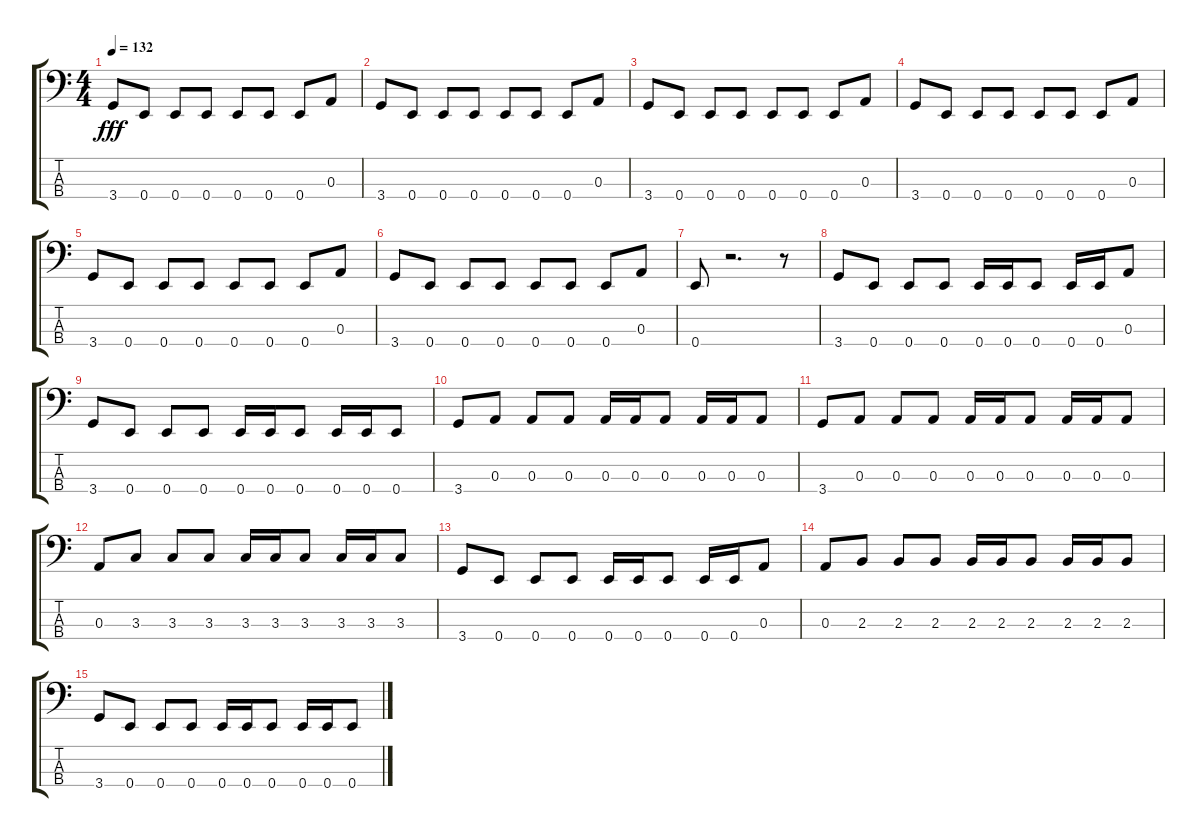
\track "" {instrument synthbass1}
\staff {score tabs}
\tuning (G2 D2 A1 E1) {hide}
\ts (4 4)
\tempo 132
\clef f4
\ks c
3.4.8{dy fff} 0.4.8 0.4.8 0.4.8 0.4.8 0.4.8 0.4.8 0.3.8 |
3.4.8 0.4.8 0.4.8 0.4.8 0.4.8 0.4.8 0.4.8 0.3.8 |
3.4.8 0.4.8 0.4.8 0.4.8 0.4.8 0.4.8 0.4.8 0.3.8 |
3.4.8 0.4.8 0.4.8 0.4.8 0.4.8 0.4.8 0.4.8 0.3.8 |
3.4.8 0.4.8 0.4.8 0.4.8 0.4.8 0.4.8 0.4.8 0.3.8 |
3.4.8 0.4.8 0.4.8 0.4.8 0.4.8 0.4.8 0.4.8 0.3.8 |
0.4.8 r.2{d} r.8 |
3.4.8 0.4.8 0.4.8 0.4.8 0.4.16 0.4.16 0.4.8 0.4.16 0.4.16 0.3.8 |
3.4.8 0.4.8 0.4.8 0.4.8 0.4.16 0.4.16 0.4.8 0.4.16 0.4.16 0.4.8 |
3.4.8 0.3.8 0.3.8 0.3.8 0.3.16 0.3.16 0.3.8 0.3.16 0.3.16 0.3.8 |
3.4.8 0.3.8 0.3.8 0.3.8 0.3.16 0.3.16 0.3.8 0.3.16 0.3.16 0.3.8 |
0.3.8 3.3.8 3.3.8 3.3.8 3.3.16 3.3.16 3.3.8 3.3.16 3.3.16 3.3.8 |
3.4.8 0.4.8 0.4.8 0.4.8 0.4.16 0.4.16 0.4.8 0.4.16 0.4.16 0.3.8 |
0.3.8 2.3.8 2.3.8 2.3.8 2.3.16 2.3.16 2.3.8 2.3.16 2.3.16 2.3.8 |
3.4.8 0.4.8 0.4.8 0.4.8 0.4.16 0.4.16 0.4.8 0.4.16 0.4.16 0.4.8
